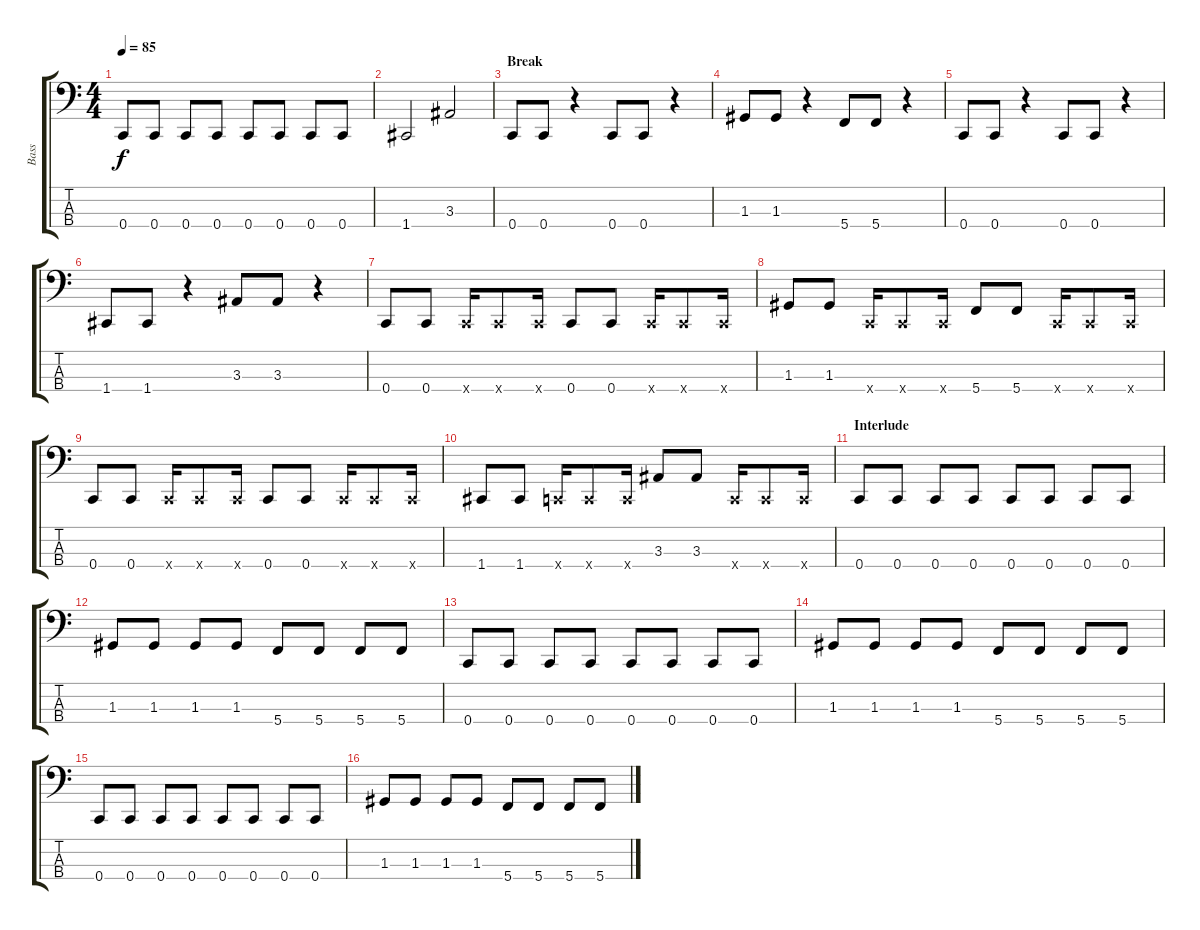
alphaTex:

\track ("Bass" "Bass") {instrument slapbass1}
\staff {score tabs}
\tuning (F2 C2 G1 C1) {hide}
\ts (4 4)
\tempo 85
\clef f4
\ks c
0.4.8{dy f} 0.4.8 0.4.8 0.4.8 0.4.8 0.4.8 0.4.8 0.4.8 |
1.4.2 3.3.2 |
\section ("" "Break")
0.4.8 0.4.8 r.4 0.4.8 0.4.8 r.4 |
1.3.8 1.3.8 r.4 5.4.8 5.4.8 r.4 |
0.4.8 0.4.8 r.4 0.4.8 0.4.8 r.4 |
1.4.8 1.4.8 r.4 3.3.8 3.3.8 r.4 |
0.4.8 0.4.8 0.4{x}.16 0.4{x}.8 0.4{x}.16 0.4.8 0.4.8 0.4{x}.16 0.4{x}.8 0.4{x}.16 |
1.3.8 1.3.8 0.4{x}.16 0.4{x}.8 0.4{x}.16 5.4.8 5.4.8 0.4{x}.16 0.4{x}.8 0.4{x}.16 |
0.4.8 0.4.8 0.4{x}.16 0.4{x}.8 0.4{x}.16 0.4.8 0.4.8 0.4{x}.16 0.4{x}.8 0.4{x}.16 |
1.4.8 1.4.8 0.4{x}.16 0.4{x}.8 0.4{x}.16 3.3.8 3.3.8 0.4{x}.16 0.4{x}.8 0.4{x}.16 |
\section ("" "Interlude")
0.4.8 0.4.8 0.4.8 0.4.8 0.4.8 0.4.8 0.4.8 0.4.8 |
1.3.8 1.3.8 1.3.8 1.3.8 5.4.8 5.4.8 5.4.8 5.4.8 |
0.4.8 0.4.8 0.4.8 0.4.8 0.4.8 0.4.8 0.4.8 0.4.8 |
1.3.8 1.3.8 1.3.8 1.3.8 5.4.8 5.4.8 5.4.8 5.4.8 |
0.4.8 0.4.8 0.4.8 0.4.8 0.4.8 0.4.8 0.4.8 0.4.8 |
1.3.8 1.3.8 1.3.8 1.3.8 5.4.8 5.4.8 5.4.8 5.4.8
